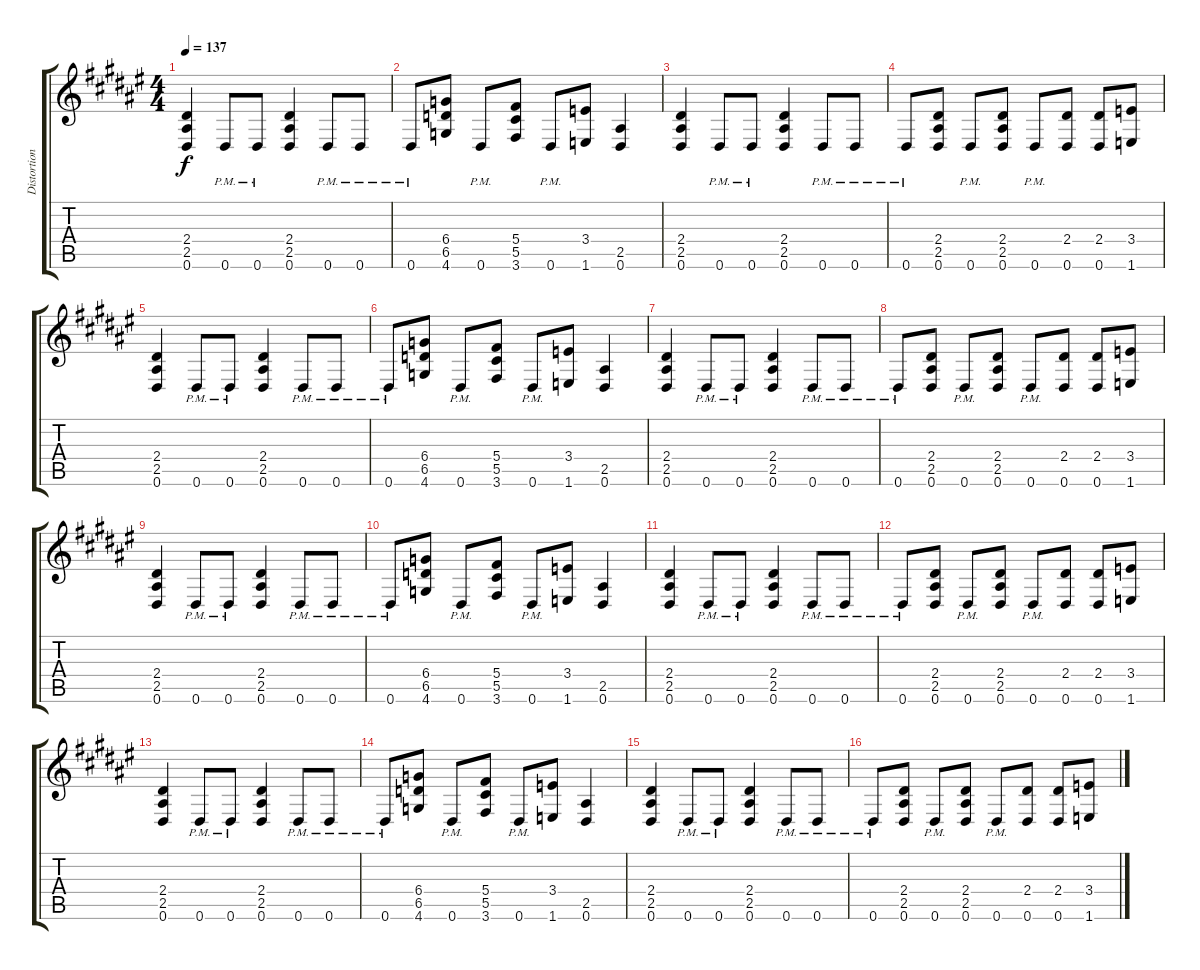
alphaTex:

\track ("Distortion Josh rand" "Distortion") {instrument distortionguitar}
\staff {score tabs}
\tuning (Eb4 Bb3 Gb3 Db3 Ab2 Eb2) {hide}
\ts (4 4)
\tempo 137
\clef g2
\ks d#minor
(2.4 2.5 0.6).4{dy f} 0.6{pm}.8 0.6{pm}.8 (2.4 2.5 0.6).4 0.6{pm}.8 0.6{pm}.8 |
0.6{pm}.8 (6.4 6.5 4.6).8 0.6{pm}.8 (5.4 5.5 3.6).8 0.6{pm}.8 (3.4 1.6).8 (2.5 0.6).4 |
(2.4 2.5 0.6).4 0.6{pm}.8 0.6{pm}.8 (2.4 2.5 0.6).4 0.6{pm}.8 0.6{pm}.8 |
0.6{pm}.8 (2.4 2.5 0.6).8 0.6{pm}.8 (2.4 2.5 0.6).8 0.6{pm}.8 (2.4 0.6).8 (2.4 0.6).8 (3.4 1.6).8 |
(2.4 2.5 0.6).4 0.6{pm}.8 0.6{pm}.8 (2.4 2.5 0.6).4 0.6{pm}.8 0.6{pm}.8 |
0.6{pm}.8 (6.4 6.5 4.6).8 0.6{pm}.8 (5.4 5.5 3.6).8 0.6{pm}.8 (3.4 1.6).8 (2.5 0.6).4 |
(2.4 2.5 0.6).4 0.6{pm}.8 0.6{pm}.8 (2.4 2.5 0.6).4 0.6{pm}.8 0.6{pm}.8 |
0.6{pm}.8 (2.4 2.5 0.6).8 0.6{pm}.8 (2.4 2.5 0.6).8 0.6{pm}.8 (2.4 0.6).8 (2.4 0.6).8 (3.4 1.6).8 |
(2.4 2.5 0.6).4 0.6{pm}.8 0.6{pm}.8 (2.4 2.5 0.6).4 0.6{pm}.8 0.6{pm}.8 |
0.6{pm}.8 (6.4 6.5 4.6).8 0.6{pm}.8 (5.4 5.5 3.6).8 0.6{pm}.8 (3.4 1.6).8 (2.5 0.6).4 |
(2.4 2.5 0.6).4 0.6{pm}.8 0.6{pm}.8 (2.4 2.5 0.6).4 0.6{pm}.8 0.6{pm}.8 |
0.6{pm}.8 (2.4 2.5 0.6).8 0.6{pm}.8 (2.4 2.5 0.6).8 0.6{pm}.8 (2.4 0.6).8 (2.4 0.6).8 (3.4 1.6).8 |
(2.4 2.5 0.6).4 0.6{pm}.8 0.6{pm}.8 (2.4 2.5 0.6).4 0.6{pm}.8 0.6{pm}.8 |
0.6{pm}.8 (6.4 6.5 4.6).8 0.6{pm}.8 (5.4 5.5 3.6).8 0.6{pm}.8 (3.4 1.6).8 (2.5 0.6).4 |
(2.4 2.5 0.6).4 0.6{pm}.8 0.6{pm}.8 (2.4 2.5 0.6).4 0.6{pm}.8 0.6{pm}.8 |
0.6{pm}.8 (2.4 2.5 0.6).8 0.6{pm}.8 (2.4 2.5 0.6).8 0.6{pm}.8 (2.4 0.6).8 (2.4 0.6).8 (3.4 1.6).8
